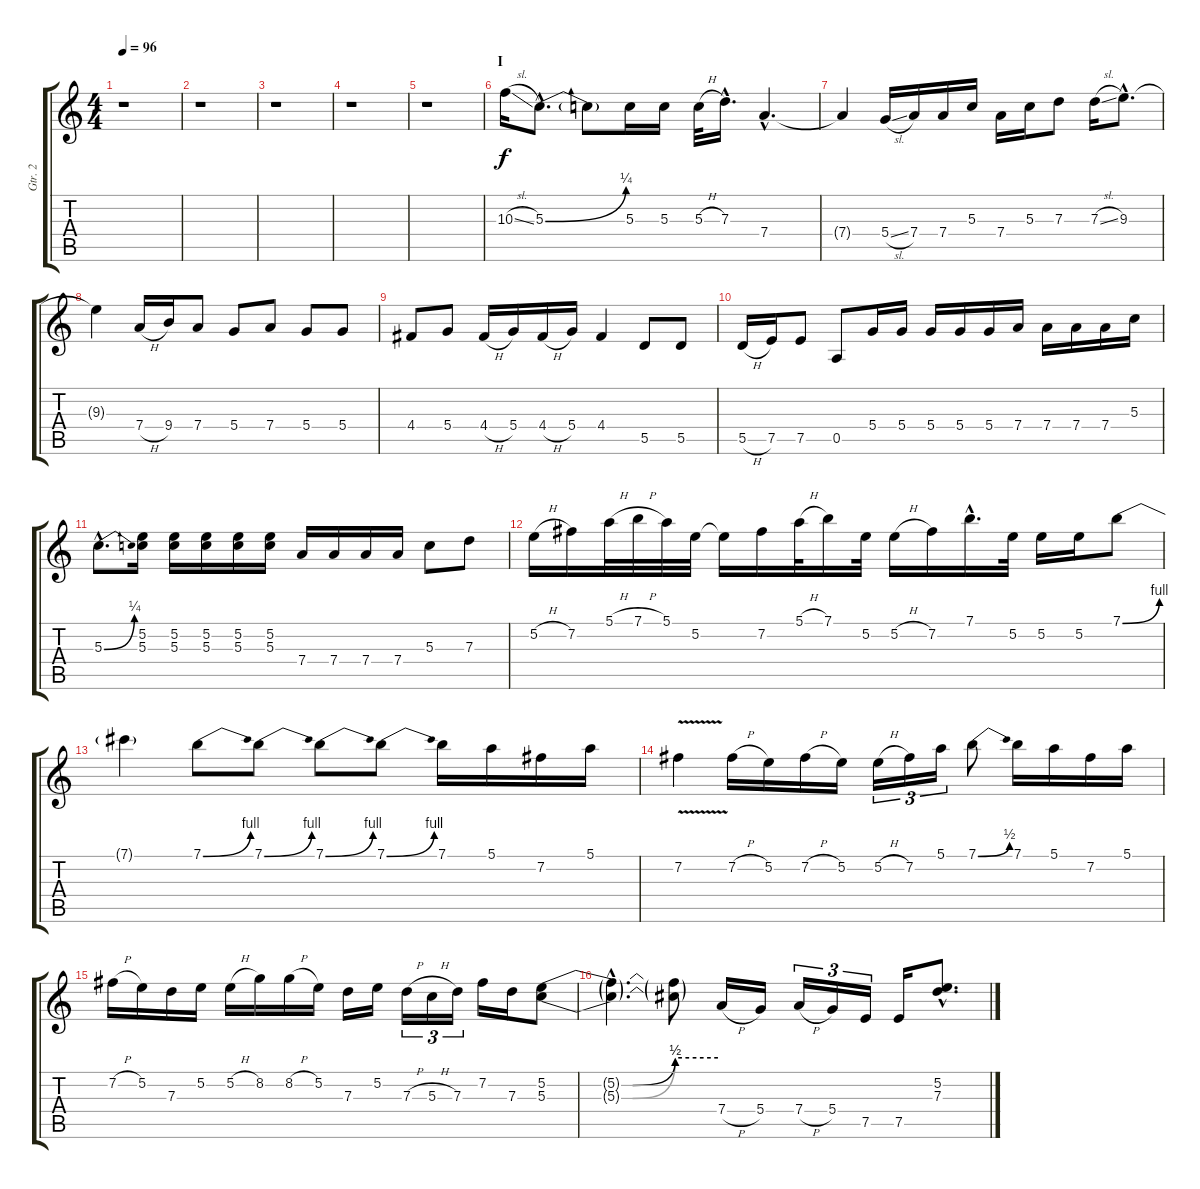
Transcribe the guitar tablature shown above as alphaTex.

\track ("Gtr. 2" "Gtr. 2") {instrument distortionguitar}
\staff {score tabs}
\tuning (E4 B3 G3 D3 A2 E2) {hide}
\ts (4 4)
\tempo 96
\clef g2
\ks c
r.1{dy f} |
r.1 |
r.1 |
r.1 |
r.1 |
\section ("" "I")
10.3{sl}.16{volume 13 balance 8} 5.3{be (bend 0 0 60 1) hac}.8{d} 5.3{t}.8 5.3.16 5.3.16 5.3{h}.32 7.3{hac}.16{d} 7.4{hac}.4{d} |
7.4{t}.4 5.4{sl}.16 7.4.16 7.4.16 5.3.16 7.4.16 5.3.16 7.3.8 7.3{sl}.16 9.3{hac}.8{d} |
9.3{t}.4 7.4{h}.16 9.4.16 7.4.8 5.4.8 7.4.8 5.4.8 5.4.8 |
4.4.8 5.4.8 4.4{h}.16 5.4.16 4.4{h}.16 5.4.16 4.4.4 5.5.8 5.5.8 |
5.5{h}.16 7.5.16 7.5.8 0.5.8 5.4.16 5.4.16 5.4.16 5.4.16 5.4.16 7.4.16 7.4.16 7.4.16 7.4.16 5.3.16 |
5.3{be (bend 0 0 60 1) hac}.8{d} (5.2 5.3).16 (5.2 5.3).16 (5.2 5.3).16 (5.2 5.3).16 (5.2 5.3).16 7.4.16 7.4.16 7.4.16 7.4.16 5.3.8 7.3.8 |
5.2{h}.16 7.2.16 5.1{h}.32 7.1{h}.32 5.1.32 5.2.32 5.2{t}.16 7.2.16 5.1{h}.32 7.1.16 5.2.32 5.2{h}.16 7.2.16 7.1{hac}.16{d} 5.2.32 5.2.16 5.2.16 7.1{be (bend 0 0 60 4)}.8 |
7.1{t}.4 7.1{be (bend 0 0 60 4)}.8 7.1{be (bend 0 0 60 4)}.8 7.1{be (bend 0 0 60 4)}.8 7.1{be (bend 0 0 60 4)}.8 7.1.16 5.1.16 7.2.16 5.1.16 |
7.2{v}.4 7.2{h}.16 5.2.16 7.2{h}.16 5.2.16 5.2{h}.16{tu (3 2)} 7.2.16{tu (3 2)} 5.1.16{tu (3 2)} 7.1{be (bend 0 0 60 2)}.8 7.1.16 5.1.16 7.2.16 5.1.16 |
7.2{h}.16 5.2.16 7.3.16 5.2.16 5.2{h}.16 8.2.16 8.2{h}.16 5.2.16 7.3.16 5.2.16 7.3{h}.16{tu (3 2)} 5.3{h}.16{tu (3 2)} 7.3.16{tu (3 2)} 7.2.16 7.3.16 (5.2{be (custom 0 0 30 0 45 2 60 2)} 5.3{be (custom 0 0 30 0 45 2 60 2)}).8 |
(5.2{hac t} 5.3{hac t}).4{d} (5.2{t} 5.3{t}).8 7.4{h}.16 5.4.16 7.4{h}.16{tu (3 2)} 5.4.16{tu (3 2)} 7.5.16{tu (3 2)} 7.5.16 (5.2{hac} 7.3{hac}).8{d}
